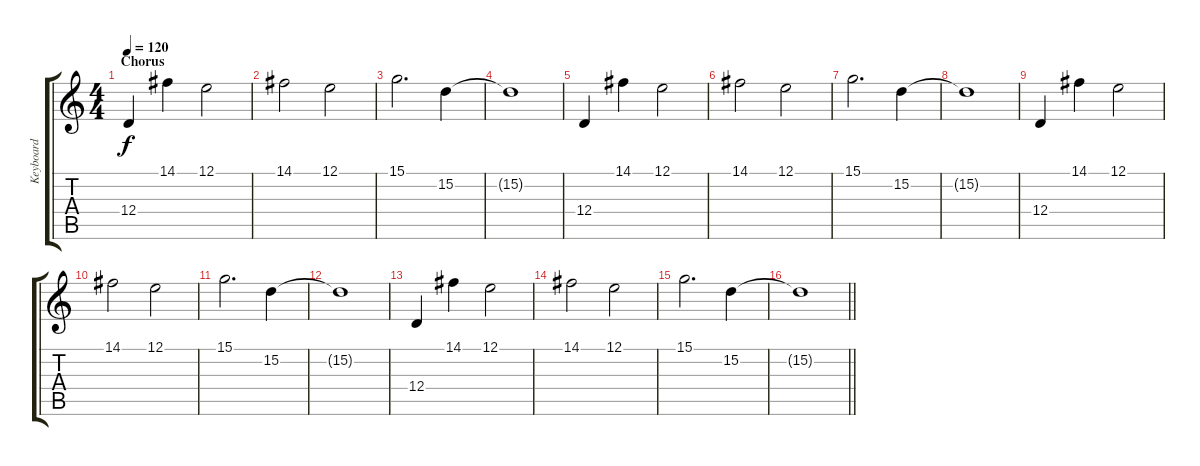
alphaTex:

\track ("Keyboard" "Keyboard") {instrument synthstrings2}
\staff {score tabs}
\tuning (E4 B3 G3 D3 A2 E2) {hide}
\ts (4 4)
\section ("" "Chorus")
\tempo 120
\clef g2
\ks c
12.4.4{dy f} 14.1.4 12.1.2 |
14.1.2 12.1.2 |
15.1.2{d} 15.2.4 |
15.2{t}.1 |
12.4.4 14.1.4 12.1.2 |
14.1.2 12.1.2 |
15.1.2{d} 15.2.4 |
15.2{t}.1 |
12.4.4 14.1.4 12.1.2 |
14.1.2 12.1.2 |
15.1.2{d} 15.2.4 |
15.2{t}.1 |
12.4.4 14.1.4 12.1.2 |
14.1.2 12.1.2 |
15.1.2{d} 15.2.4 |
\barLineRight lightlight
15.2{t}.1
